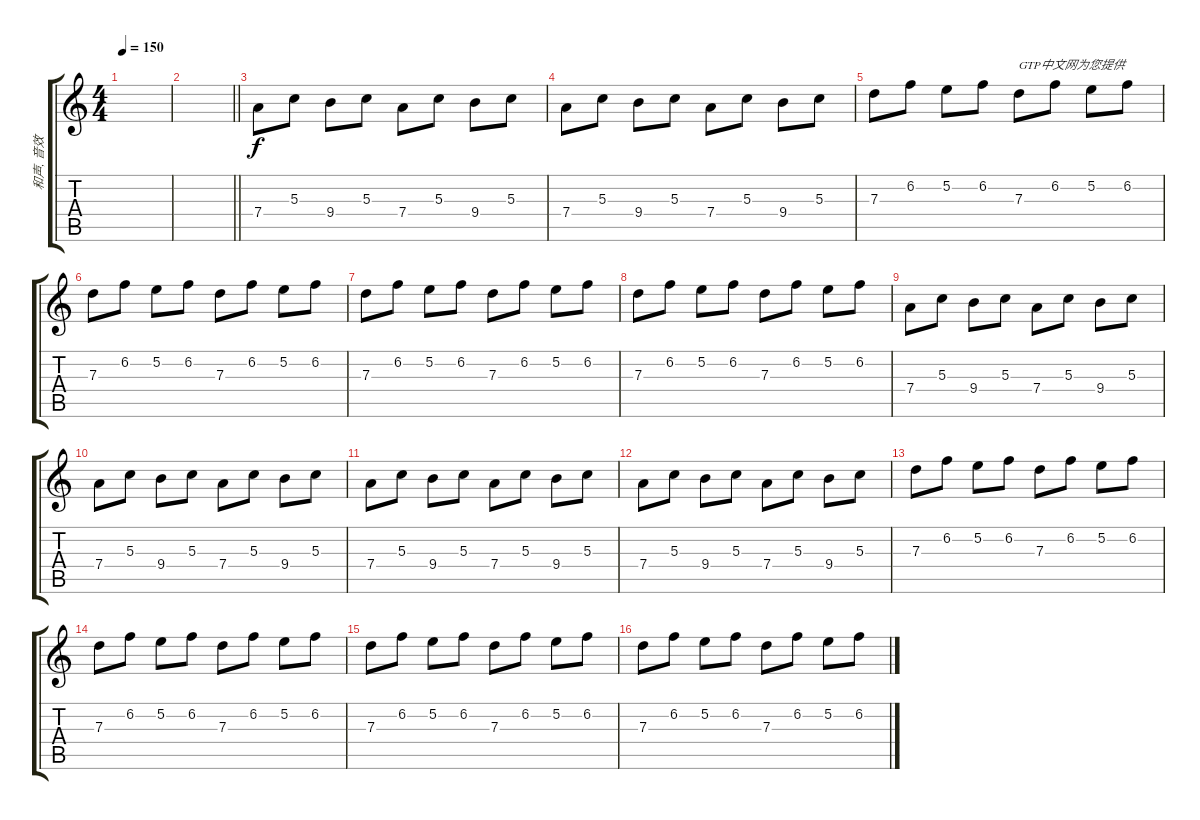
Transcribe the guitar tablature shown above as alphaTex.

\track ("和声, 音效" "和声, 音效") {instrument overdrivenguitar}
\staff {score tabs}
\tuning (E4 B3 G3 D3 A2 E2) {hide}
\ts (4 4)
\tempo 150
\clef g2
\ks c
|
\barLineRight lightlight
|
7.4.8 5.3.8 9.4.8 5.3.8 7.4.8 5.3.8 9.4.8 5.3.8 |
7.4.8 5.3.8 9.4.8 5.3.8 7.4.8 5.3.8 9.4.8 5.3.8 |
7.3.8 6.2.8 5.2.8 6.2.8 7.3.8{txt "GTP中文网为您提供"} 6.2.8 5.2.8 6.2.8 |
7.3.8 6.2.8 5.2.8 6.2.8 7.3.8 6.2.8 5.2.8 6.2.8 |
7.3.8 6.2.8 5.2.8 6.2.8 7.3.8 6.2.8 5.2.8 6.2.8 |
7.3.8 6.2.8 5.2.8 6.2.8 7.3.8 6.2.8 5.2.8 6.2.8 |
7.4.8 5.3.8 9.4.8 5.3.8 7.4.8 5.3.8 9.4.8 5.3.8 |
7.4.8 5.3.8 9.4.8 5.3.8 7.4.8 5.3.8 9.4.8 5.3.8 |
7.4.8 5.3.8 9.4.8 5.3.8 7.4.8 5.3.8 9.4.8 5.3.8 |
7.4.8 5.3.8 9.4.8 5.3.8 7.4.8 5.3.8 9.4.8 5.3.8 |
7.3.8 6.2.8 5.2.8 6.2.8 7.3.8 6.2.8 5.2.8 6.2.8 |
7.3.8 6.2.8 5.2.8 6.2.8 7.3.8 6.2.8 5.2.8 6.2.8 |
7.3.8 6.2.8 5.2.8 6.2.8 7.3.8 6.2.8 5.2.8 6.2.8 |
7.3.8 6.2.8 5.2.8 6.2.8 7.3.8 6.2.8 5.2.8 6.2.8
